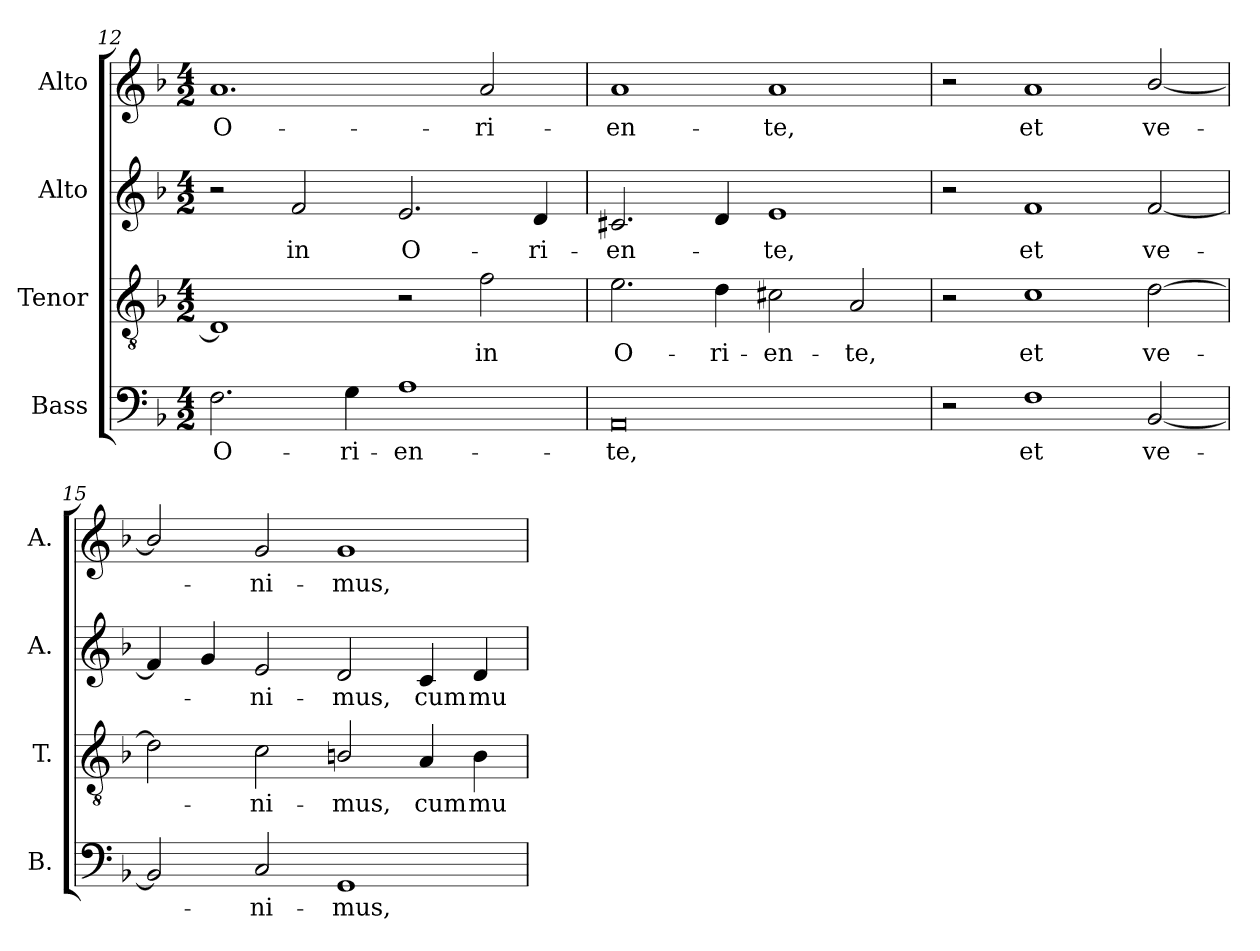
**kern	**text	**kern	**text	**kern	**text	**kern	**text
*part4	*part4	*part3	*part3	*part2	*part2	*part1	*part1
*staff4	*staff4	*staff3	*staff3	*staff2	*staff2	*staff1	*staff1
*I"Bass	*	*I"Tenor	*	*I"Alto	*	*I"Alto	*
*I'B.	*	*I'T.	*	*I'A.	*	*I'A.	*
*clefF4	*	*clefGv2	*	*clefG2	*	*clefG2	*
*	*	*ITrd7c12	*	*	*	*	*
*k[b-]	*	*k[b-]	*	*k[b-]	*	*k[b-]	*
*F:	*	*F:	*	*F:	*	*F:	*
*M4/2	*	*M4/2	*	*M4/2	*	*M4/2	*
=12	=12	=12	=12	=12	=12	=12	=12
!	!LO:LY:b:color=#000000	!	!	!	!	!	!
!	!	!	!	!	!	!	!LO:LY:b:color=#000000
2.Fi\	O-	1DDi]	.	2r	.	1.ai	O-
!	!	!	!	!	!LO:LY:b:color=#000000	!	!
.	.	.	.	2fi/	in	.	.
!	!LO:LY:b:color=#000000	!	!	!	!	!	!
4Gi\	-ri-	.	.	.	.	.	.
!	!LO:LY:b:color=#000000	!	!	!	!	!	!
!	!	!	!	!	!LO:LY:b:color=#000000	!	!
1Ai	-en-	2r	.	2.ei/	O-	.	.
!	!	!	!LO:LY:b:color=#000000	!	!	!	!
!	!	!	!	!	!	!	!LO:LY:b:color=#000000
.	.	2Fi\	in	.	.	2ai/	-ri-
!	!	!	!	!	!LO:LY:b:color=#000000	!	!
.	.	.	.	4di/	-ri-	.	.
=13	=13	=13	=13	=13	=13	=13	=13
!	!LO:LY:b:color=#000000	!	!	!	!	!	!
!	!	!	!LO:LY:b:color=#000000	!	!	!	!
!	!	!	!	!	!LO:LY:b:color=#000000	!	!
!	!	!	!	!	!	!	!LO:LY:b:color=#000000
0AAi	-te,	2.Ei\	O-	2.c#Xi/	-en-	1ai	-en-
!	!	!	!LO:LY:b:color=#000000	!	!	!	!
.	.	4Di\	-ri-	4di/	.	.	.
!	!	!	!LO:LY:b:color=#000000	!	!	!	!
!	!	!	!	!	!LO:LY:b:color=#000000	!	!
!	!	!	!	!	!	!	!LO:LY:b:color=#000000
.	.	2C#Xi\	-en-	1ei	-te,	1ai	-te,
!	!	!	!LO:LY:b:color=#000000	!	!	!	!
.	.	2AAi/	-te,	.	.	.	.
=14	=14	=14	=14	=14	=14	=14	=14
2r	.	2r	.	2r	.	2r	.
!	!LO:LY:b:color=#000000	!	!	!	!	!	!
!	!	!	!LO:LY:b:color=#000000	!	!	!	!
!	!	!	!	!	!LO:LY:b:color=#000000	!	!
!	!	!	!	!	!	!	!LO:LY:b:color=#000000
1Fi	et	1Ci	et	1fi	et	1ai	et
!	!LO:LY:b:color=#000000	!	!	!	!	!	!
!	!	!	!LO:LY:b:color=#000000	!	!	!	!
!	!	!	!	!	!LO:LY:b:color=#000000	!	!
!	!	!	!	!	!	!	!LO:LY:b:color=#000000
[2BB-i/	ve-	[2Di\	ve-	[2fi/	ve-	[2b-i/	ve-
!!LO:LB:g=z
=15	=15	=15	=15	=15	=15	=15	=15
2BB-i/]	.	2Di\]	.	4fi/]	.	2b-i/]	.
.	.	.	.	4gi/	.	.	.
!	!LO:LY:b:color=#000000	!	!	!	!	!	!
!	!	!	!LO:LY:b:color=#000000	!	!	!	!
!	!	!	!	!	!LO:LY:b:color=#000000	!	!
!	!	!	!	!	!	!	!LO:LY:b:color=#000000
2Ci/	-ni-	2Ci\	-ni-	2ei/	-ni-	2gi/	-ni-
!	!LO:LY:b:color=#000000	!	!	!	!	!	!
!	!	!	!LO:LY:b:color=#000000	!	!	!	!
!	!	!	!	!	!LO:LY:b:color=#000000	!	!
!	!	!	!	!	!	!	!LO:LY:b:color=#000000
1GGi	-mus,	2BBni/	-mus,	2di/	-mus,	1gi	-mus,
!	!	!	!LO:LY:b:color=#000000	!	!	!	!
!	!	!	!	!	!LO:LY:b:color=#000000	!	!
.	.	4AAi/	cum	4ci/	cum	.	.
!	!	!	!LO:LY:b:color=#000000	!	!	!	!
!	!	!	!	!	!LO:LY:b:color=#000000	!	!
.	.	4BBi\	mu-	4di/	mu-	.	.
=	=	=	=	=	=	=	=
*-	*-	*-	*-	*-	*-	*-	*-
